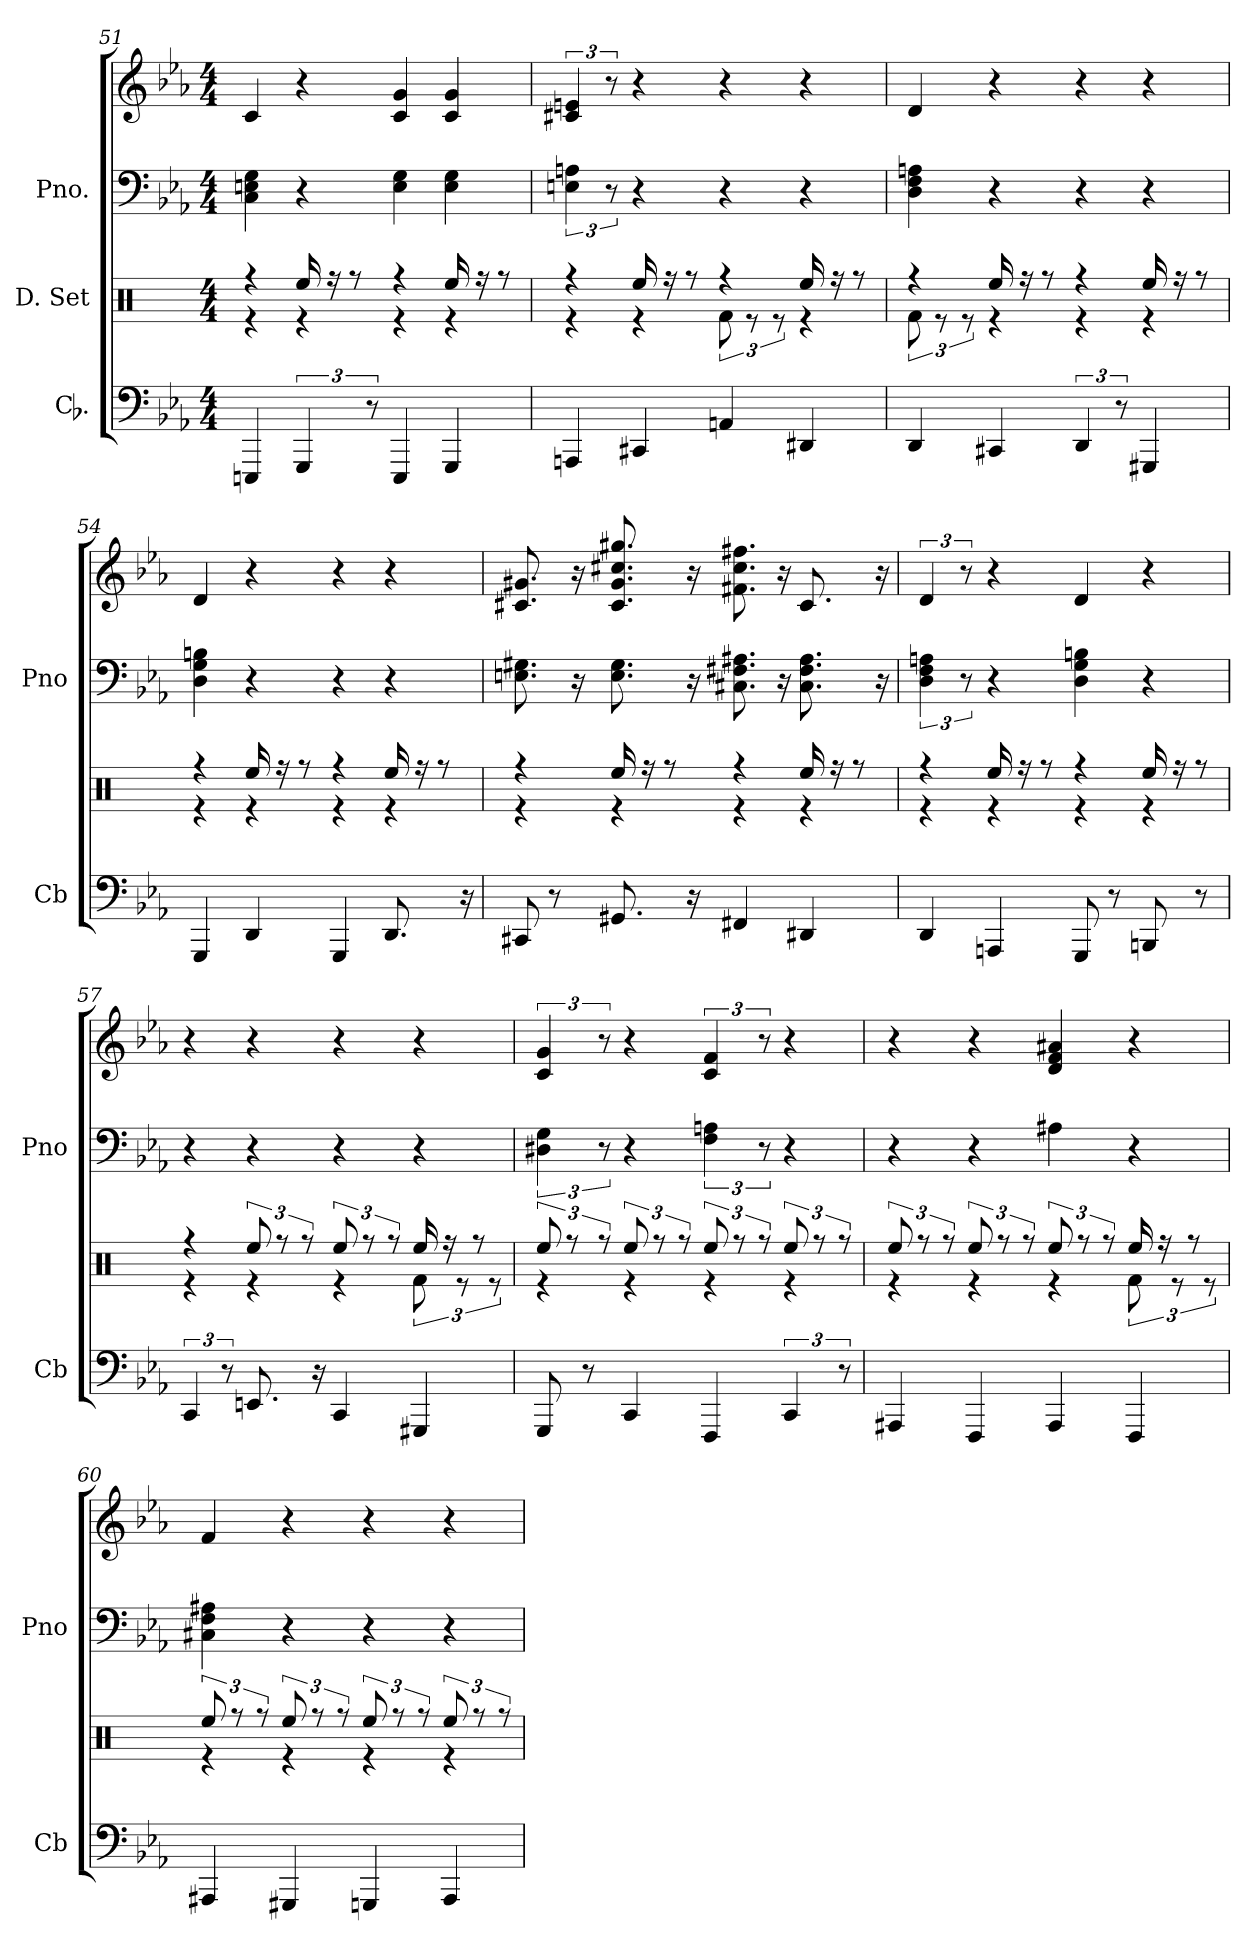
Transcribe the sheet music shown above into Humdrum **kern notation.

**kern	**kern	**kern	**kern
*part3	*part2	*part1	*part1
*staff4	*staff3	*staff2	*staff1
*I"Cb.	*I"D. Set	*I"Pno.	*
*I'Cb	*	*I'Pno	*
*clefF4	*clefX	*clefF4	*clefG2
*k[b-e-a-]	*k[]	*k[b-e-a-]	*k[b-e-a-]
*M4/4	*M4/4	*M4/4	*M4/4
=51	=51	=51	=51
*	*^	*	*
4EEEn	4re	4rff	4C 4En 4G	4c
6GGG	4re	16Ree/	4r	4r
.	.	16rff	.	.
.	.	8rff	.	.
12r	.	.	.	.
4EEE	4re	4rff	4E 4G	4c 4g
4GGG	4re	16Ree/	4E 4G	4c 4g
.	.	16rff	.	.
.	.	8rff	.	.
=52	=52	=52	=52	=52
4AAAn	4re	4rff	6En 6An	6c#X 6en
.	.	.	12r	12r
4CC#X	4re	16Ree/	4r	4r
.	.	16rff	.	.
.	.	8rff	.	.
4AAn	12Rf\	4rff	4r	4r
.	12re	.	.	.
.	12re	.	.	.
4DD#X	4re	16Ree/	4r	4r
.	.	16rff	.	.
.	.	8rff	.	.
=53	=53	=53	=53	=53
4DD	12Rf\	4rff	4D 4F 4An	4d
.	12re	.	.	.
.	12re	.	.	.
4CC#X	4re	16Ree/	4r	4r
.	.	16rff	.	.
.	.	8rff	.	.
6DD	4re	4rff	4r	4r
12r	.	.	.	.
4GGG#X	4re	16Ree/	4r	4r
.	.	16rff	.	.
.	.	8rff	.	.
=54	=54	=54	=54	=54
4GGG	4re	4rff	4D 4G 4Bn	4d
4DD	4re	16Ree/	4r	4r
.	.	16rff	.	.
.	.	8rff	.	.
4GGG	4re	4rff	4r	4r
8.DD	4re	16Ree/	4r	4r
.	.	16rff	.	.
.	.	8rff	.	.
16r	.	.	.	.
=55	=55	=55	=55	=55
8CC#X	4re	4rff	8.En 8.G#X	8.c#X 8.g#X
8r	.	.	.	.
.	.	.	16r	16r
8.GG#X	4re	16Ree/	8.E 8.G#	8.c# 8.g# 8.cc#X 8.gg#X
.	.	16rff	.	.
.	.	8rff	.	.
16r	.	.	16r	16r
4FF#X	4re	4rff	8.C#X 8.F#X 8.A#X	8.f#X 8.cc# 8.ff#X
.	.	.	16r	16r
4DD#X	4re	16Ree/	8.C# 8.F# 8.A#	8.c#
.	.	16rff	.	.
.	.	8rff	.	.
.	.	.	16r	16r
=56	=56	=56	=56	=56
4DD	4re	4rff	6D 6F 6An	6d
.	.	.	12r	12r
4AAAn	4re	16Ree/	4r	4r
.	.	16rff	.	.
.	.	8rff	.	.
8GGG	4re	4rff	4D 4G 4Bn	4d
8r	.	.	.	.
8BBBn	4re	16Ree/	4r	4r
.	.	16rff	.	.
8r	.	8rff	.	.
=57	=57	=57	=57	=57
6CC	4re	4rff	4r	4r
12r	.	.	.	.
8.EEn	4re	12Ree/	4r	4r
.	.	12rff	.	.
.	.	12rff	.	.
16r	.	.	.	.
4CC	4re	12Ree/	4r	4r
.	.	12rff	.	.
.	.	12rff	.	.
4GGG#X	12Rf\	16Ree/	4r	4r
.	.	16rff	.	.
.	12re	.	.	.
.	.	8rff	.	.
.	12re	.	.	.
=58	=58	=58	=58	=58
8GGG	4re	12Ree/	6D#X 6G	6c 6g
.	.	12rff	.	.
8r	.	.	.	.
.	.	12rff	12r	12r
4CC	4re	12Ree/	4r	4r
.	.	12rff	.	.
.	.	12rff	.	.
4FFF	4re	12Ree/	6F 6An	6c 6f
.	.	12rff	.	.
.	.	12rff	12r	12r
6CC	4re	12Ree/	4r	4r
.	.	12rff	.	.
12r	.	12rff	.	.
=59	=59	=59	=59	=59
4AAA#X	4re	12Ree/	4r	4r
.	.	12rff	.	.
.	.	12rff	.	.
4FFF	4re	12Ree/	4r	4r
.	.	12rff	.	.
.	.	12rff	.	.
4AAA#	4re	12Ree/	4A#X	4d 4f 4a#X
.	.	12rff	.	.
.	.	12rff	.	.
4FFF	12Rf\	16Ree/	4r	4r
.	.	16rff	.	.
.	12re	.	.	.
.	.	8rff	.	.
.	12re	.	.	.
=60	=60	=60	=60	=60
4AAA#X	4re	12Ree/	4C#X 4F 4A#X	4f
.	.	12rff	.	.
.	.	12rff	.	.
4GGG#X	4re	12Ree/	4r	4r
.	.	12rff	.	.
.	.	12rff	.	.
4GGGn	4re	12Ree/	4r	4r
.	.	12rff	.	.
.	.	12rff	.	.
4AAA#	4re	12Ree/	4r	4r
.	.	12rff	.	.
.	.	12rff	.	.
*	*v	*v	*	*
=	=	=	=
*-	*-	*-	*-
